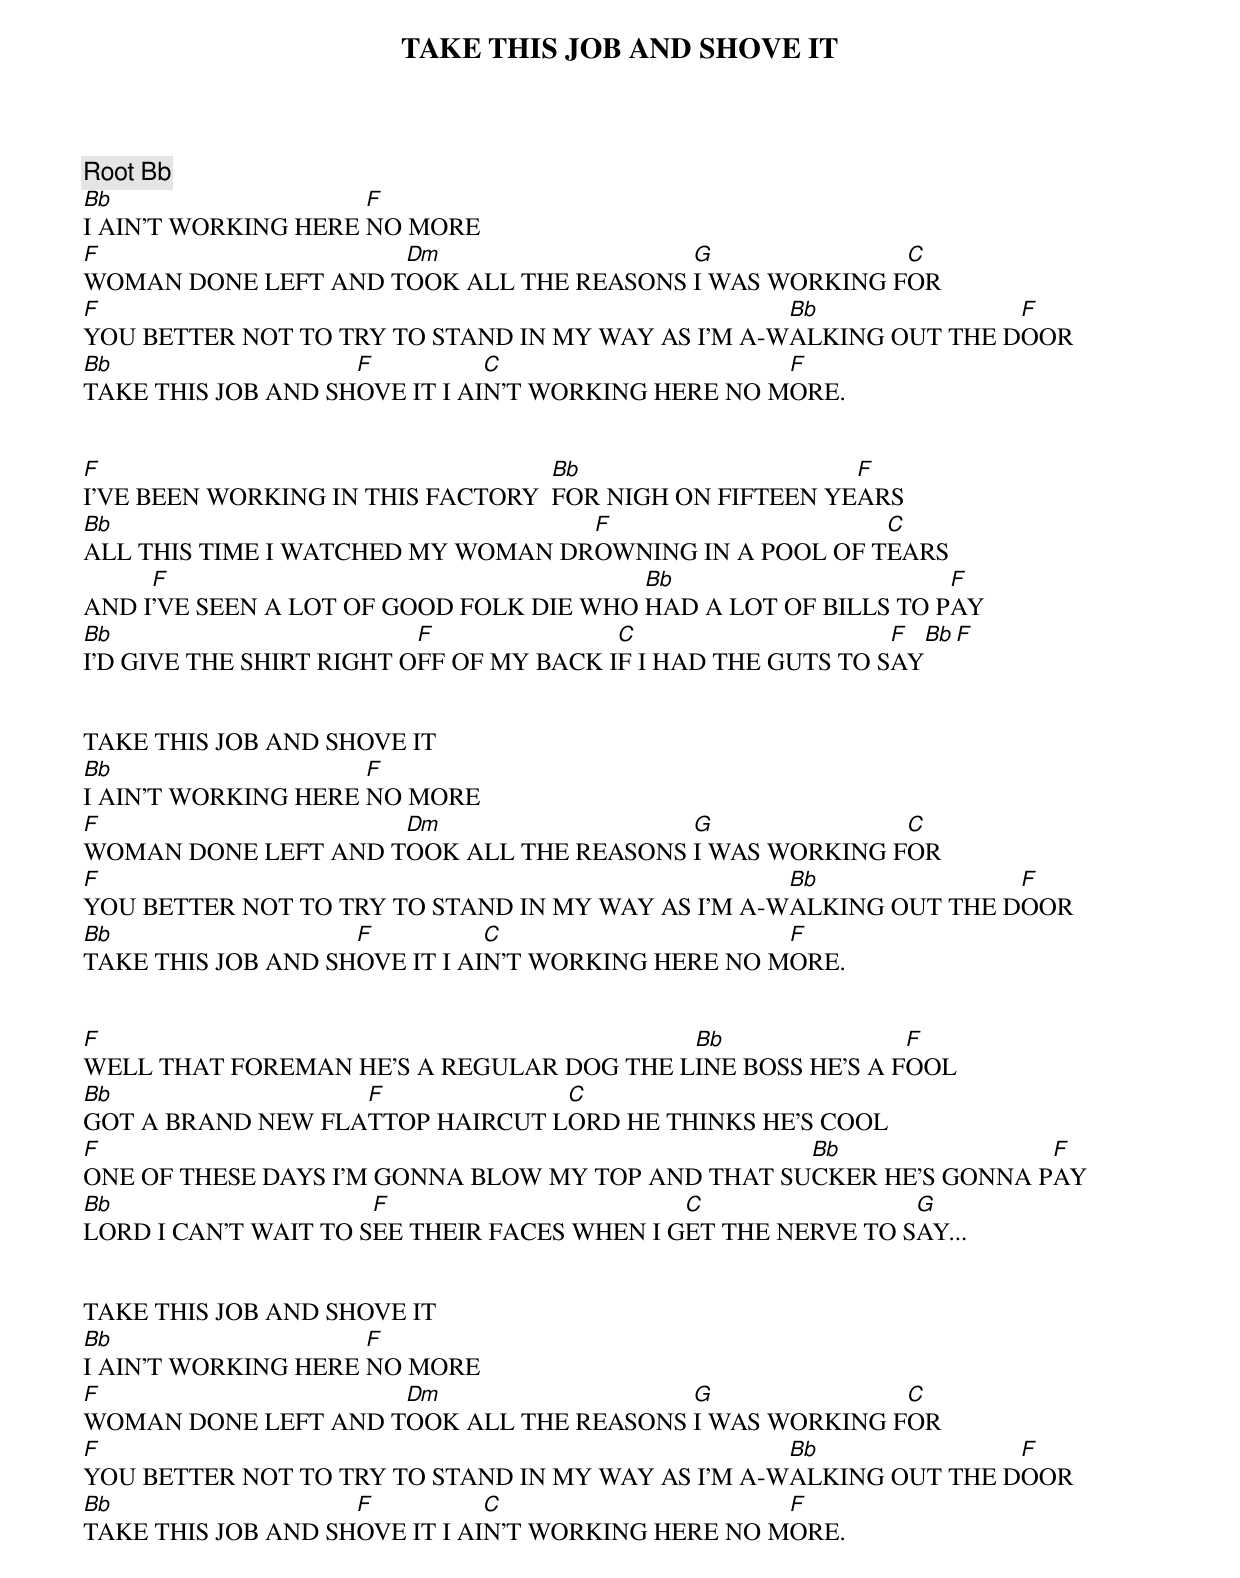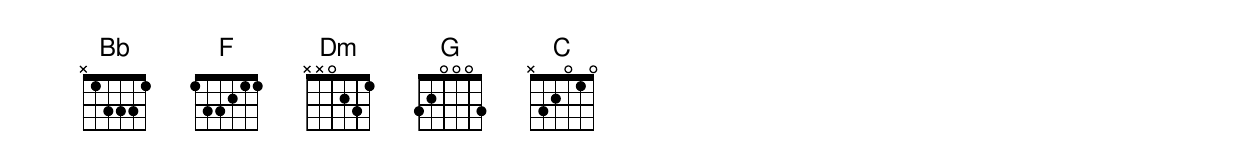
[Root] Bb

TAKE THIS JOB AND SHOVE IT
Bb                   F
I AIN'T WORKING HERE NO MORE
F                    Dm                  G              C
WOMAN DONE LEFT AND TOOK ALL THE REASONS I WAS WORKING FOR
F                                                  Bb              F
YOU BETTER NOT TO TRY TO STAND IN MY WAY AS I'M A-WALKING OUT THE DOOR
Bb                  F          C                    F
TAKE THIS JOB AND SHOVE IT I AIN'T WORKING HERE NO MORE.


F                                  Bb                    F
I'VE BEEN WORKING IN THIS FACTORY  FOR NIGH ON FIFTEEN YEARS
Bb                                 F                    C
ALL THIS TIME I WATCHED MY WOMAN DROWNING IN A POOL OF TEARS
     F                                   Bb                     F
AND I'VE SEEN A LOT OF GOOD FOLK DIE WHO HAD A LOT OF BILLS TO PAY
Bb                        F              C                    F   Bb F
I'D GIVE THE SHIRT RIGHT OFF OF MY BACK IF I HAD THE GUTS TO SAY


TAKE THIS JOB AND SHOVE IT
Bb                   F
I AIN'T WORKING HERE NO MORE
F                    Dm                  G              C
WOMAN DONE LEFT AND TOOK ALL THE REASONS I WAS WORKING FOR
F                                                  Bb              F
YOU BETTER NOT TO TRY TO STAND IN MY WAY AS I'M A-WALKING OUT THE DOOR
Bb                  F          C                    F
TAKE THIS JOB AND SHOVE IT I AIN'T WORKING HERE NO MORE.


F                                         Bb               F
WELL THAT FOREMAN HE'S A REGULAR DOG THE LINE BOSS HE'S A FOOL
Bb                 F             C
GOT A BRAND NEW FLATTOP HAIRCUT LORD HE THINKS HE'S COOL
F                                                  Bb               F
ONE OF THESE DAYS I'M GONNA BLOW MY TOP AND THAT SUCKER HE'S GONNA PAY
Bb                    F                      C                G
LORD I CAN'T WAIT TO SEE THEIR FACES WHEN I GET THE NERVE TO SAY...


TAKE THIS JOB AND SHOVE IT
Bb                   F
I AIN'T WORKING HERE NO MORE
F                    Dm                  G              C
WOMAN DONE LEFT AND TOOK ALL THE REASONS I WAS WORKING FOR
F                                                  Bb              F
YOU BETTER NOT TO TRY TO STAND IN MY WAY AS I'M A-WALKING OUT THE DOOR
Bb                  F          C                    F
TAKE THIS JOB AND SHOVE IT I AIN'T WORKING HERE NO MORE.
